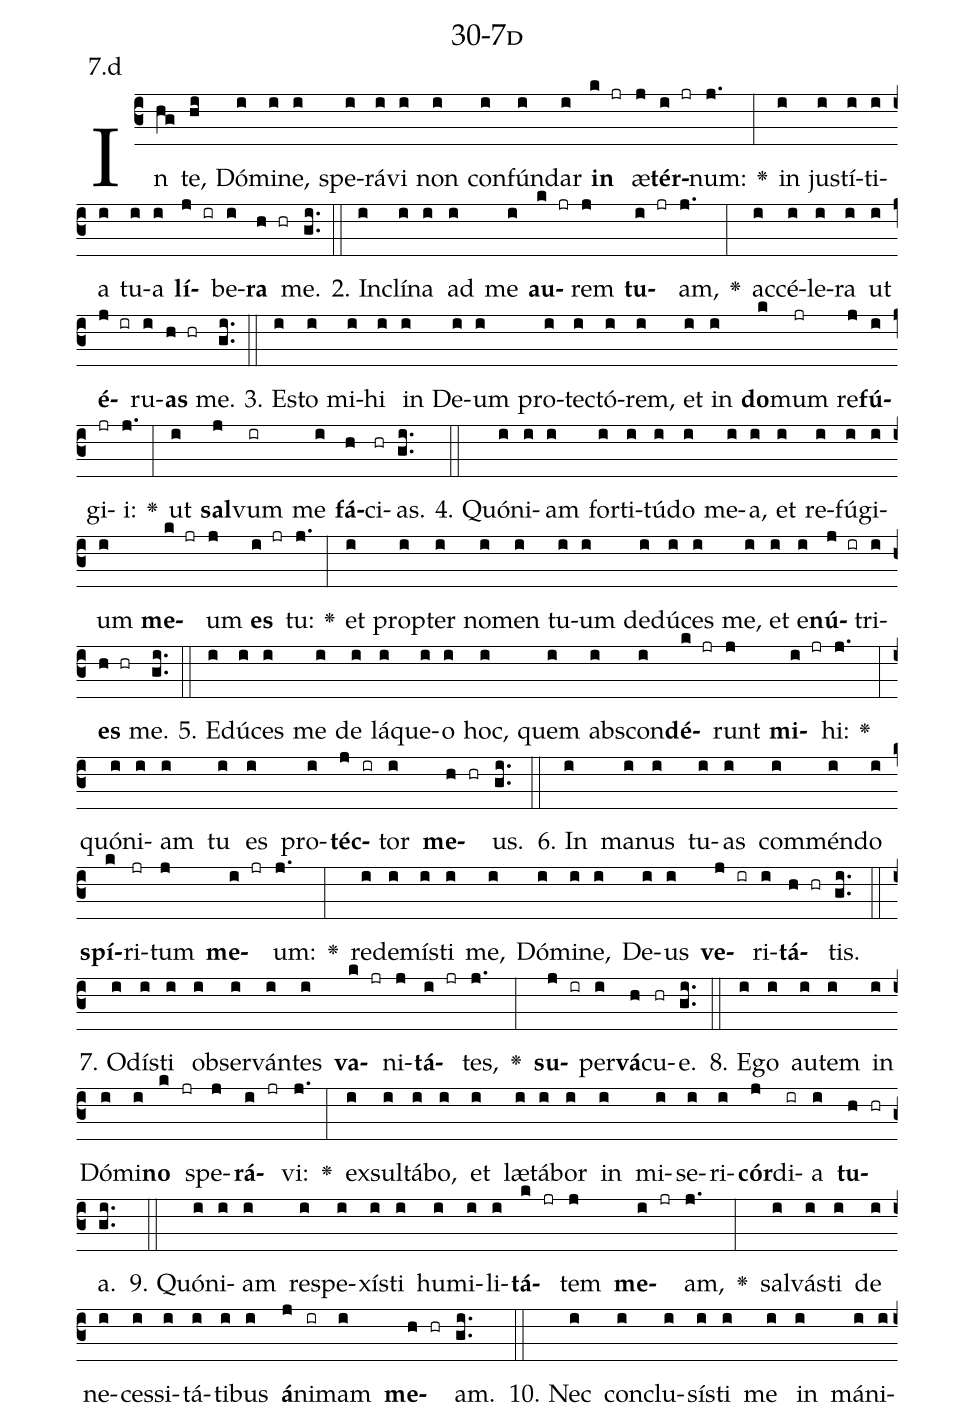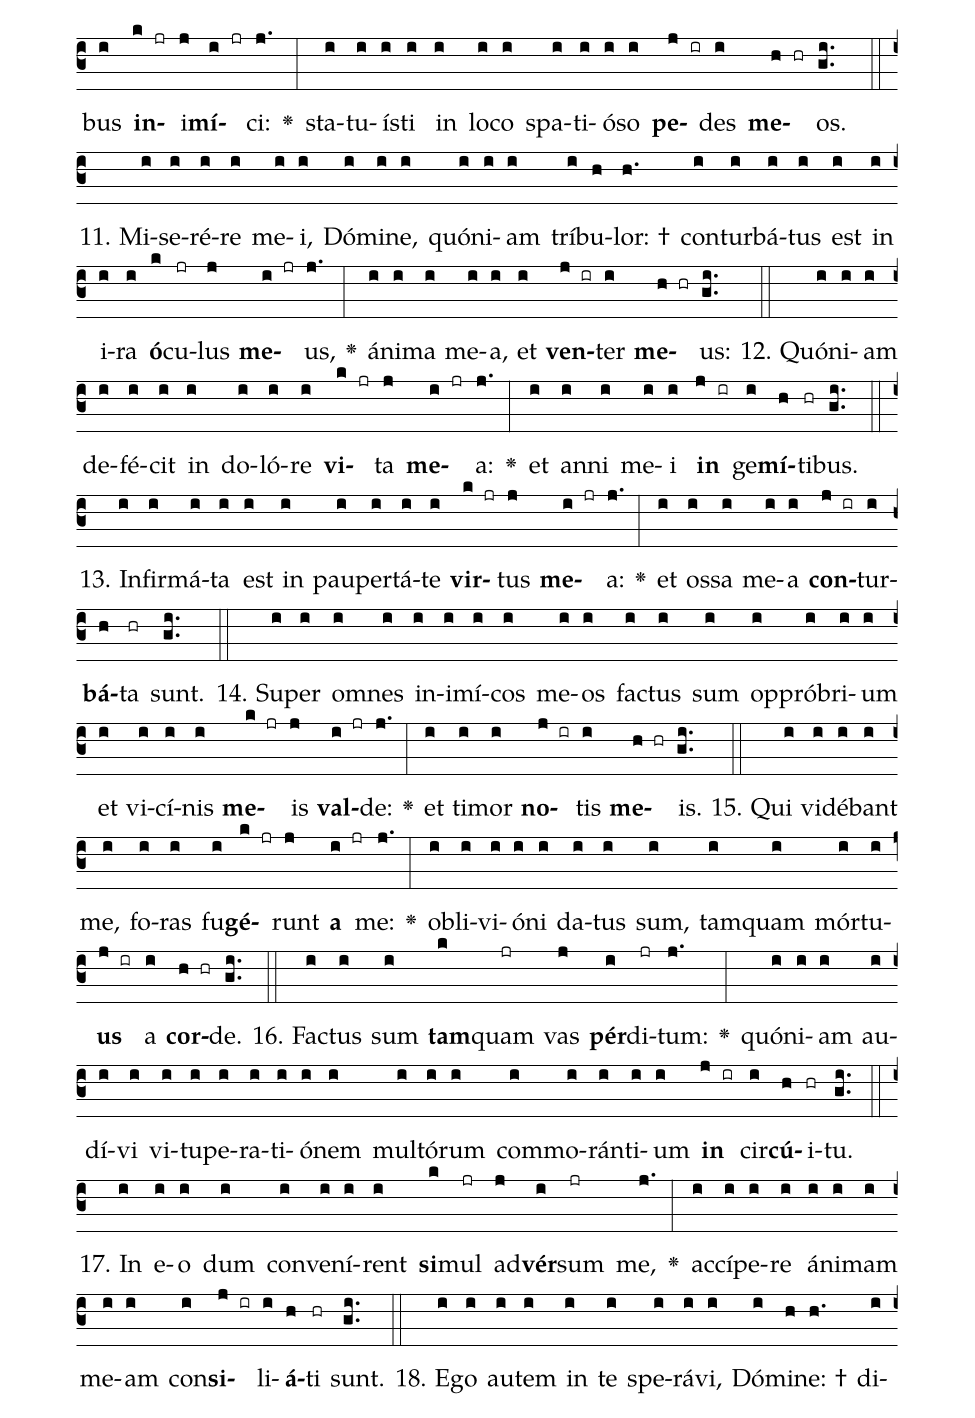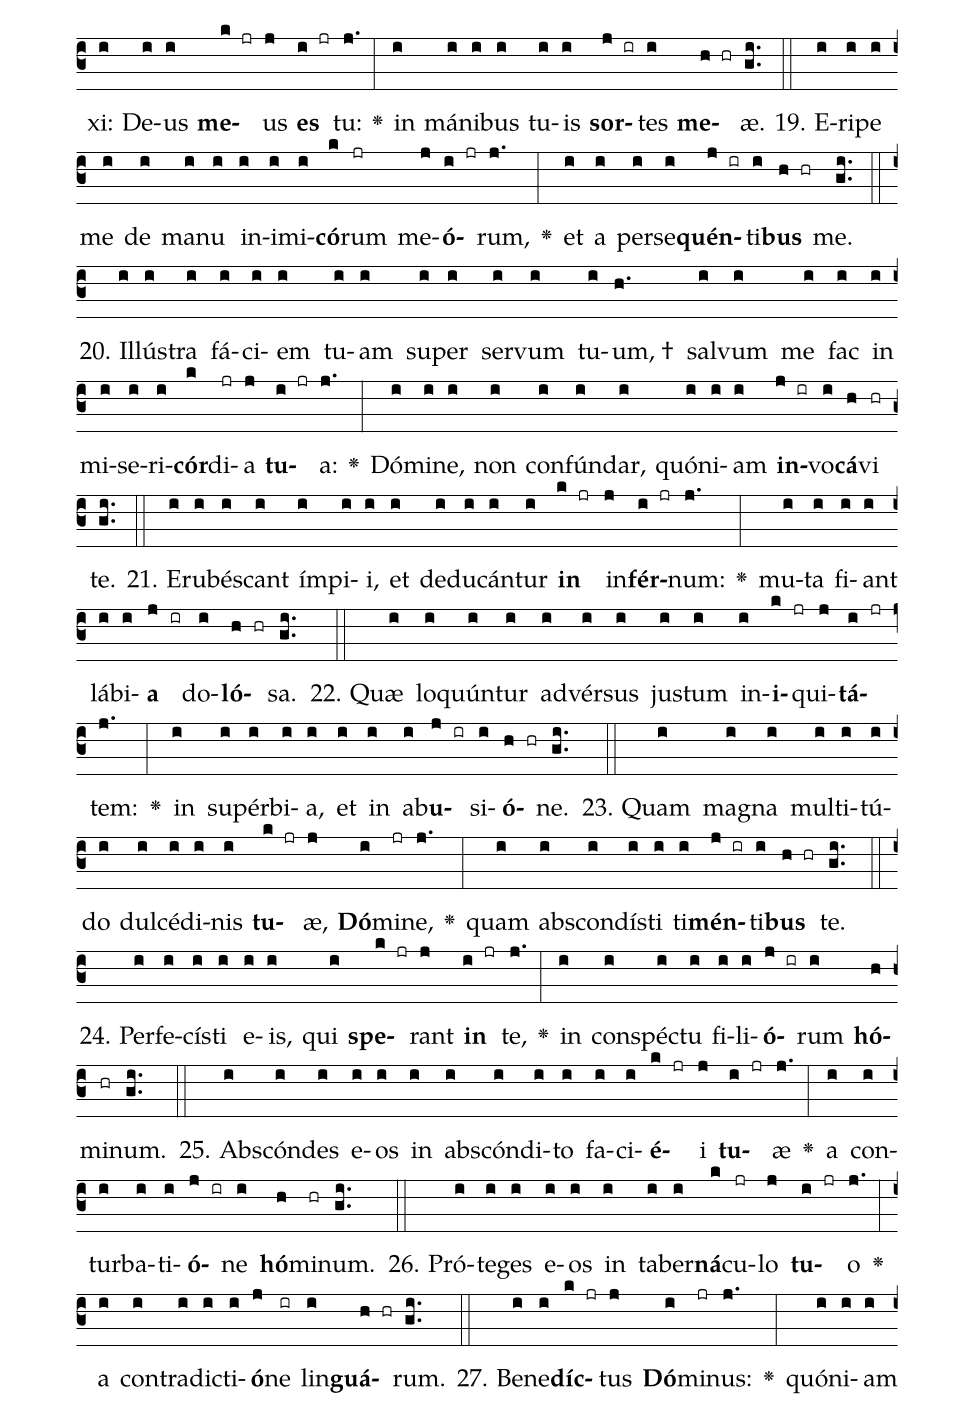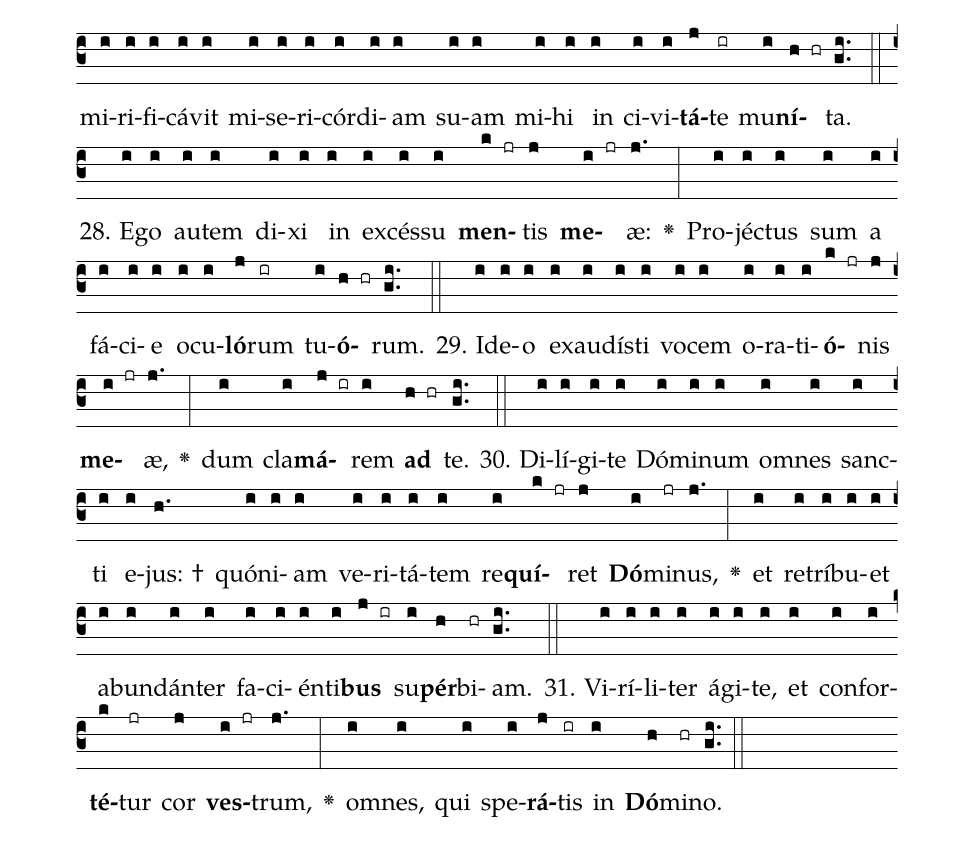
name: 30-7d;
annotation: 7.d;
%%
(c3)In(hg) te,(hi) Dó(i)mi(i)ne,(i) spe(i)rá(i)vi(i) non(i) con(i)fún(i)dar(i) <b>in</b>(k jr) æ(j)<b>tér</b>(i jr)num:(j.) <v>\greheightstar</v>(:) in(i) jus(i)tí(i)ti(i)a(i) tu(i)a(i) <b>lí</b>(j ir)be(i)<b>ra</b>(h hr) me.(gi..) (::)
2. In(i)clí(i)na(i) ad(i) me(i) <b>au</b>(k jr)rem(j) <b>tu</b>(i jr)am,(j.) <v>\greheightstar</v>(:) ac(i)cé(i)le(i)ra(i) ut(i) <b>é</b>(j ir)ru(i)<b>as</b>(h hr) me.(gi..) (::)
3. Es(i)to(i) mi(i)hi(i) in(i) De(i)um(i) pro(i)tec(i)tó(i)rem,(i) et(i) in(i) <b>do</b>(k)mum(jr) re(j)<b>fú</b>(i)gi(jr)i:(j.) <v>\greheightstar</v>(:) ut(i) <b>sal</b>(j)vum(ir) me(i) <b>fá</b>(h)ci(hr)as.(gi..) (::)
4. Quón(i)i(i)am(i) for(i)ti(i)tú(i)do(i) me(i)a,(i) et(i) re(i)fú(i)gi(i)um(i) <b>me</b>(k jr)um(j) <b>es</b>(i jr) tu:(j.) <v>\greheightstar</v>(:) et(i) prop(i)ter(i) no(i)men(i) tu(i)um(i) de(i)dú(i)ces(i) me,(i) et(i) e(i)<b>nú</b>(j ir)tri(i)<b>es</b>(h hr) me.(gi..) (::)
5. E(i)dú(i)ces(i) me(i) de(i) lá(i)que(i)o(i) hoc,(i) quem(i) abs(i)con(i)<b>dé</b>(k jr)runt(j) <b>mi</b>(i jr)hi:(j.) <v>\greheightstar</v>(:) quón(i)i(i)am(i) tu(i) es(i) pro(i)<b>téc</b>(j ir)tor(i) <b>me</b>(h hr)us.(gi..) (::)
6. In(i) ma(i)nus(i) tu(i)as(i) com(i)mén(i)do(i) <b>spí</b>(k)ri(jr)tum(j) <b>me</b>(i jr)um:(j.) <v>\greheightstar</v>(:) red(i)e(i)mís(i)ti(i) me,(i) Dó(i)mi(i)ne,(i) De(i)us(i) <b>ve</b>(j ir)ri(i)<b>tá</b>(h hr)tis.(gi..) (::)
7. O(i)dís(i)ti(i) ob(i)ser(i)ván(i)tes(i) <b>va</b>(k jr)ni(j)<b>tá</b>(i jr)tes,(j.) <v>\greheightstar</v>(:) <b>su</b>(j ir)per(i)<b>vá</b>(h)cu(hr)e.(gi..) (::)
8. E(i)go(i) au(i)tem(i) in(i) Dó(i)mi(i)<b>no</b>(k jr) spe(j)<b>rá</b>(i jr)vi:(j.) <v>\greheightstar</v>(:) ex(i)sul(i)tá(i)bo,(i) et(i) læ(i)tá(i)bor(i) in(i) mi(i)se(i)ri(i)<b>cór</b>(j)di(ir)a(i) <b>tu</b>(h hr)a.(gi..) (::)
9. Quón(i)i(i)am(i) re(i)spe(i)xís(i)ti(i) hu(i)mi(i)li(i)<b>tá</b>(k jr)tem(j) <b>me</b>(i jr)am,(j.) <v>\greheightstar</v>(:) sal(i)vás(i)ti(i) de(i) ne(i)ces(i)si(i)tá(i)ti(i)bus(i) <b>á</b>(j)ni(ir)mam(i) <b>me</b>(h hr)am.(gi..) (::)
10. Nec(i) con(i)clu(i)sís(i)ti(i) me(i) in(i) má(i)ni(i)bus(i) <b>in</b>(k jr)i(j)<b>mí</b>(i jr)ci:(j.) <v>\greheightstar</v>(:) sta(i)tu(i)ís(i)ti(i) in(i) lo(i)co(i) spa(i)ti(i)ó(i)so(i) <b>pe</b>(j ir)des(i) <b>me</b>(h hr)os.(gi..) (::)
11. Mi(i)se(i)ré(i)re(i) me(i)i,(i) Dó(i)mi(i)ne,(i) quón(i)i(i)am(i) trí(i)bu(h)lor: †(h.) con(i)tur(i)bá(i)tus(i) est(i) in(i) i(i)ra(i) <b>ó</b>(k)cu(jr)lus(j) <b>me</b>(i jr)us,(j.) <v>\greheightstar</v>(:) á(i)ni(i)ma(i) me(i)a,(i) et(i) <b>ven</b>(j ir)ter(i) <b>me</b>(h hr)us:(gi..) (::)
12. Quón(i)i(i)am(i) de(i)fé(i)cit(i) in(i) do(i)ló(i)re(i) <b>vi</b>(k jr)ta(j) <b>me</b>(i jr)a:(j.) <v>\greheightstar</v>(:) et(i) an(i)ni(i) me(i)i(i) <b>in</b>(j ir) ge(i)<b>mí</b>(h)ti(hr)bus.(gi..) (::)
13. In(i)fir(i)má(i)ta(i) est(i) in(i) pau(i)per(i)tá(i)te(i) <b>vir</b>(k jr)tus(j) <b>me</b>(i jr)a:(j.) <v>\greheightstar</v>(:) et(i) os(i)sa(i) me(i)a(i) <b>con</b>(j ir)tur(i)<b>bá</b>(h)ta(hr) sunt.(gi..) (::)
14. Su(i)per(i) om(i)nes(i) in(i)i(i)mí(i)cos(i) me(i)os(i) fac(i)tus(i) sum(i) op(i)pró(i)bri(i)um(i) et(i) vi(i)cí(i)nis(i) <b>me</b>(k jr)is(j) <b>val</b>(i jr)de:(j.) <v>\greheightstar</v>(:) et(i) ti(i)mor(i) <b>no</b>(j ir)tis(i) <b>me</b>(h hr)is.(gi..) (::)
15. Qui(i) vi(i)dé(i)bant(i) me,(i) fo(i)ras(i) fu(i)<b>gé</b>(k jr)runt(j) <b>a</b>(i jr) me:(j.) <v>\greheightstar</v>(:) ob(i)li(i)vi(i)ó(i)ni(i) da(i)tus(i) sum,(i) tam(i)quam(i) mór(i)tu(i)<b>us</b>(j ir) a(i) <b>cor</b>(h hr)de.(gi..) (::)
16. Fac(i)tus(i) sum(i) <b>tam</b>(k)quam(jr) vas(j) <b>pér</b>(i)di(jr)tum:(j.) <v>\greheightstar</v>(:) quón(i)i(i)am(i) au(i)dí(i)vi(i) vi(i)tu(i)pe(i)ra(i)ti(i)ó(i)nem(i) mul(i)tó(i)rum(i) com(i)mo(i)rán(i)ti(i)um(i) <b>in</b>(j ir) cir(i)<b>cú</b>(h)i(hr)tu.(gi..) (::)
17. In(i) e(i)o(i) dum(i) con(i)ve(i)ní(i)rent(i) <b>si</b>(k)mul(jr) ad(j)<b>vér</b>(i)sum(jr) me,(j.) <v>\greheightstar</v>(:) ac(i)cí(i)pe(i)re(i) á(i)ni(i)mam(i) me(i)am(i) con(i)<b>si</b>(j ir)li(i)<b>á</b>(h)ti(hr) sunt.(gi..) (::)
18. E(i)go(i) au(i)tem(i) in(i) te(i) spe(i)rá(i)vi,(i) Dó(i)mi(h)ne: †(h.) di(i)xi:(i) De(i)us(i) <b>me</b>(k jr)us(j) <b>es</b>(i jr) tu:(j.) <v>\greheightstar</v>(:) in(i) má(i)ni(i)bus(i) tu(i)is(i) <b>sor</b>(j ir)tes(i) <b>me</b>(h hr)æ.(gi..) (::)
19. E(i)ri(i)pe(i) me(i) de(i) ma(i)nu(i) in(i)i(i)mi(i)<b>có</b>(k)rum(jr) me(j)<b>ó</b>(i jr)rum,(j.) <v>\greheightstar</v>(:) et(i) a(i) per(i)se(i)<b>quén</b>(j ir)ti(i)<b>bus</b>(h hr) me.(gi..) (::)
20. Il(i)lús(i)tra(i) fá(i)ci(i)em(i) tu(i)am(i) su(i)per(i) ser(i)vum(i) tu(i)um, †(h.) sal(i)vum(i) me(i) fac(i) in(i) mi(i)se(i)ri(i)<b>cór</b>(k)di(jr)a(j) <b>tu</b>(i jr)a:(j.) <v>\greheightstar</v>(:) Dó(i)mi(i)ne,(i) non(i) con(i)fún(i)dar,(i) quón(i)i(i)am(i) <b>in</b>(j ir)vo(i)<b>cá</b>(h)vi(hr) te.(gi..) (::)
21. E(i)ru(i)bés(i)cant(i) ím(i)pi(i)i,(i) et(i) de(i)du(i)cán(i)tur(i) <b>in</b>(k jr) in(j)<b>fér</b>(i jr)num:(j.) <v>\greheightstar</v>(:) mu(i)ta(i) fi(i)ant(i) lá(i)bi(i)<b>a</b>(j ir) do(i)<b>ló</b>(h hr)sa.(gi..) (::)
22. Quæ(i) lo(i)quún(i)tur(i) ad(i)vér(i)sus(i) jus(i)tum(i) in(i)<b>i</b>(k jr)qui(j)<b>tá</b>(i jr)tem:(j.) <v>\greheightstar</v>(:) in(i) su(i)pér(i)bi(i)a,(i) et(i) in(i) ab(i)<b>u</b>(j ir)si(i)<b>ó</b>(h hr)ne.(gi..) (::)
23. Quam(i) ma(i)gna(i) mul(i)ti(i)tú(i)do(i) dul(i)cé(i)di(i)nis(i) <b>tu</b>(k jr)æ,(j) <b>Dó</b>(i)mi(jr)ne,(j.) <v>\greheightstar</v>(:) quam(i) abs(i)con(i)dís(i)ti(i) ti(i)<b>mén</b>(j ir)ti(i)<b>bus</b>(h hr) te.(gi..) (::)
24. Per(i)fe(i)cís(i)ti(i) e(i)is,(i) qui(i) <b>spe</b>(k jr)rant(j) <b>in</b>(i jr) te,(j.) <v>\greheightstar</v>(:) in(i) con(i)spéc(i)tu(i) fi(i)li(i)<b>ó</b>(j ir)rum(i) <b>hó</b>(h)mi(hr)num.(gi..) (::)
25. Abs(i)cón(i)des(i) e(i)os(i) in(i) abs(i)cón(i)di(i)to(i) fa(i)ci(i)<b>é</b>(k jr)i(j) <b>tu</b>(i jr)æ(j.) <v>\greheightstar</v>(:) a(i) con(i)tur(i)ba(i)ti(i)<b>ó</b>(j ir)ne(i) <b>hó</b>(h)mi(hr)num.(gi..) (::)
26. Pró(i)te(i)ges(i) e(i)os(i) in(i) ta(i)ber(i)<b>ná</b>(k)cu(jr)lo(j) <b>tu</b>(i jr)o(j.) <v>\greheightstar</v>(:) a(i) con(i)tra(i)dic(i)ti(i)<b>ó</b>(j)ne(ir) lin(i)<b>guá</b>(h hr)rum.(gi..) (::)
27. Be(i)ne(i)<b>díc</b>(k jr)tus(j) <b>Dó</b>(i)mi(jr)nus:(j.) <v>\greheightstar</v>(:) quón(i)i(i)am(i) mi(i)ri(i)fi(i)cá(i)vit(i) mi(i)se(i)ri(i)cór(i)di(i)am(i) su(i)am(i) mi(i)hi(i) in(i) ci(i)vi(i)<b>tá</b>(j)te(ir) mu(i)<b>ní</b>(h hr)ta.(gi..) (::)
28. E(i)go(i) au(i)tem(i) di(i)xi(i) in(i) ex(i)cés(i)su(i) <b>men</b>(k jr)tis(j) <b>me</b>(i jr)æ:(j.) <v>\greheightstar</v>(:) Pro(i)jéc(i)tus(i) sum(i) a(i) fá(i)ci(i)e(i) o(i)cu(i)<b>ló</b>(j)rum(ir) tu(i)<b>ó</b>(h hr)rum.(gi..) (::)
29. Id(i)e(i)o(i) ex(i)au(i)dís(i)ti(i) vo(i)cem(i) o(i)ra(i)ti(i)<b>ó</b>(k jr)nis(j) <b>me</b>(i jr)æ,(j.) <v>\greheightstar</v>(:) dum(i) cla(i)<b>má</b>(j ir)rem(i) <b>ad</b>(h hr) te.(gi..) (::)
30. Di(i)lí(i)gi(i)te(i) Dó(i)mi(i)num(i) om(i)nes(i) sanc(i)ti(i) e(i)jus: †(h.) quón(i)i(i)am(i) ve(i)ri(i)tá(i)tem(i) re(i)<b>quí</b>(k jr)ret(j) <b>Dó</b>(i)mi(jr)nus,(j.) <v>\greheightstar</v>(:) et(i) re(i)trí(i)bu(i)et(i) ab(i)un(i)dán(i)ter(i) fa(i)ci(i)én(i)ti(i)<b>bus</b>(j ir) su(i)<b>pér</b>(h)bi(hr)am.(gi..) (::)
31. Vi(i)rí(i)li(i)ter(i) á(i)gi(i)te,(i) et(i) con(i)for(i)<b>té</b>(k)tur(jr) cor(j) <b>ves</b>(i jr)trum,(j.) <v>\greheightstar</v>(:) om(i)nes,(i) qui(i) spe(i)<b>rá</b>(j)tis(ir) in(i) <b>Dó</b>(h)mi(hr)no.(gi..) (::)
